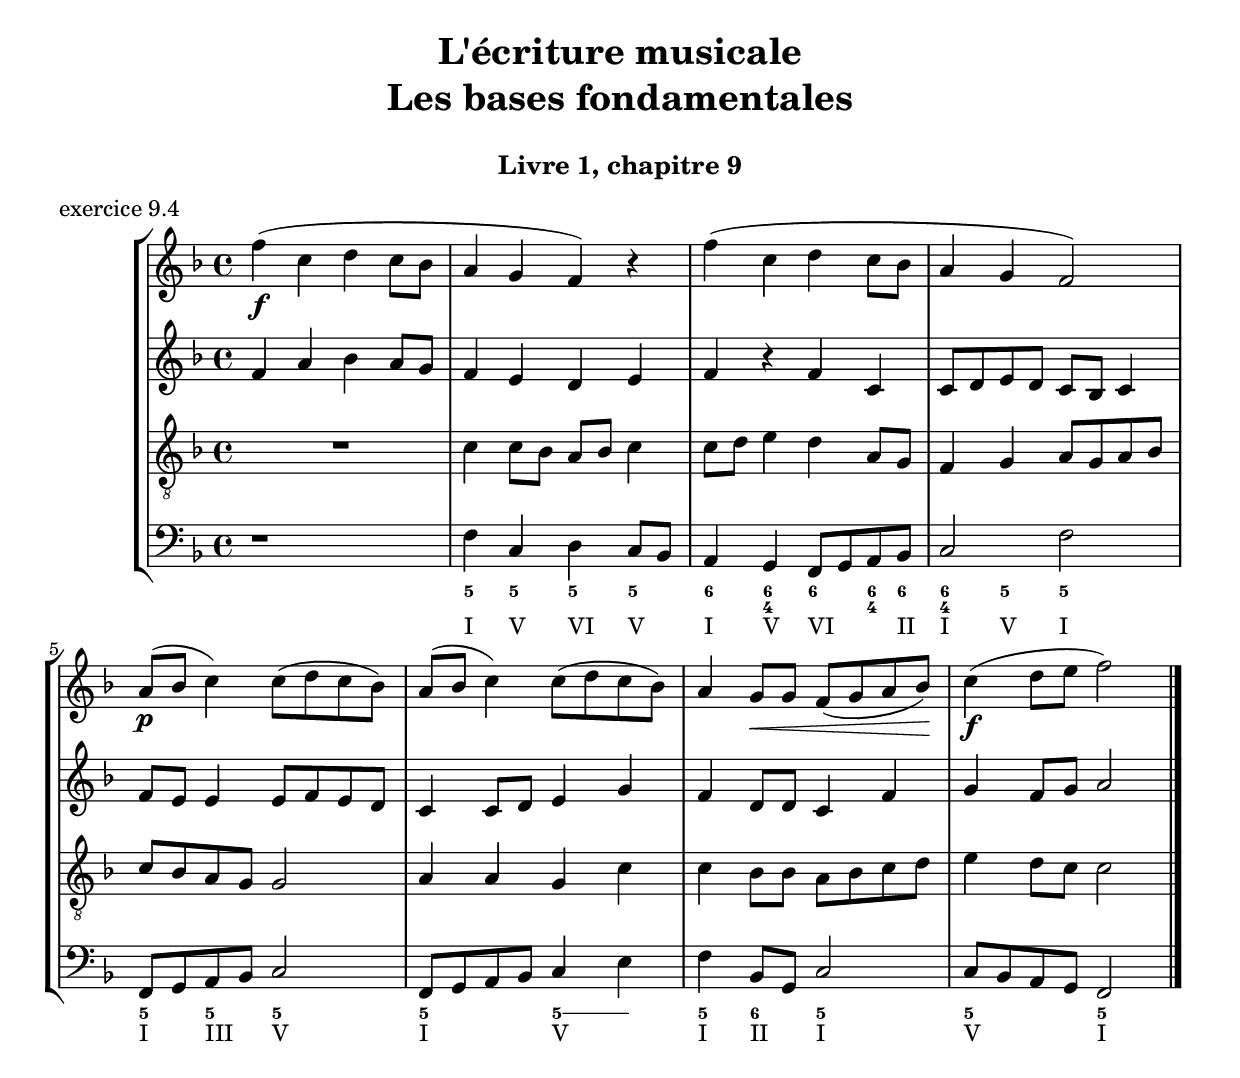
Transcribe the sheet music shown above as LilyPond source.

\version "2.18.2"
\language "english"

\header {
  title = \markup
     \center-column {
       \combine \null \vspace #1
       "L'écriture musicale"
       "Les bases fondamentales"
       " "
      }
  subtitle = "Livre 1, chapitre 9"
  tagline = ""
}
\paper {
  #(include-special-characters)
  print-all-headers = ##t
  max-systems-per-page = 10
  %min-systems-per-page = 4
  %systems-per-page=6
}
%{
global = { \time 4/4 \key g \major }
motif = {
  g4 b d4. c8 b a g d' fs,4
}
\score {
  \header {
    title = ##f
    subtitle = ##f
    piece = "exercice 9.1"
  }
  \new PianoStaff <<
    \new Staff <<
      \clef treble
      \global
      \new Voice = "soprane" {  \voiceOne
        \relative c'' {
          r1 r1 r2 \motif g4 b8 c d e d4
          \bar "|."
        }
      }
      \new Voice = "alto" { \voiceTwo
        \relative c'' {
          r2 \motif e4 d2 a'4 g8 fs d2 d2 g4 fs d
        }
      }
    >>
    \new Staff <<
      \clef bass
      \global
      \new Voice = "tenor" { \voiceOne
        \relative f {
          r1 r2 \motif g8 a g2 a4 b d b8 a a4
        }
      }
      \new Voice = "bass" { \voiceTwo
        \relative f, {
          r1 r1 r1 r2 \motif
        }
      }
    >>
  >>
}
global = { \time 3/4 \key c \major }
\score {
  \header {
    title = ##f
    subtitle = ##f
    piece = "exercice 9.2"
  }
  \new StaffGroup <<
    \new Staff <<
      \clef treble
      \global
      \relative c'' {
        r4 r4 r4 r2. c4 \tuplet 3/2 { e8 d e } g8. f16 e8. d16 d8. e16 d4
        r4 \tuplet 3/2 { e8 d e } \tuplet 3/2 { b8 c d } b4 c8. b16 a8. a16 \tuplet 3/2 { b8 c d } e4 \tuplet 3/2 { e8 f e } d8. d16 e4 d c2 r4
        \bar "|."
      }
    >>
    \new Staff <<
      \clef treble
      \global
      \relative c' {
        r4 r4 r4 c4 \tuplet 3/2 { e8 d e } g8. f16 e8. d16 \tuplet 3/2 { c8 d c } d4 \tuplet 3/2 { g8 a g } \tuplet 3/2 { a b a } b4
        \tuplet 3/2 { e,8 d e } \tuplet 3/2 { a,8b c } d8. d16 g8. f16 e4 f8. f16 g4 g8. a16 g4 a4 c8. c16 b8 a g2 r4
      }
    >>
    \new Staff <<
      \clef bass
      \global
      \relative f {
        c4 \tuplet 3/2 { e8 d e } g8. f16 e8. d16 c4 b c a b c \tuplet 3/2 { f8 e f } g4
        r2. \tuplet 3/2 { e8 d e } \tuplet 3/2 { a, b c } d8. d16 b4 c r4 f4 g g, c2 r4
      }
      \new FiguredBass{
        \figuremode {
          \bassFigureExtendersOn
          <0>4 <0> <0>8. <0>16 <6\!>4 <6>8. <6>16 <6\!>4 <5> <5\!> <6> <5> <6>8 <6> <5>4 \break
          r2. <5>8. <5>16 <5\!>8. <5>16 <5\!>4 <6> <5> r4 <6> <6\! 4\!> <5> <5\!>2 r4
        }
      }
      \new FiguredBass{
        \figuremode {
          <_>2. <_> <_> <_> <III>4 <VI>4 <II>4
        }
      }
    >>
  >>
}
global = { \time 4/4 \key c \major }
\score {
  \header {
    title = ##f
    subtitle = ##f
    piece = "exercice 9.3"
  }
  \new StaffGroup <<
    \new Staff <<
      \clef treble
      \global
      \relative c'' {
        c4 b c r4 e8 c a g g4 r4 g4 f g r4 c8 a b c c4 r4 \break
        c4 b c r4 e8 c a g g4 r4 g4 f g r4 c8 a b c c4 r4 \break
        c4 b c r4 e8 c a g g4 r4 g4 f g r4 c8 a b c c4 r4 \break
        \bar "|."
      }
    >>
    \new Staff <<
      \clef treble
      \global
      \relative c'' {
        g2. r4 e2 g4 r4 e4 d e a a g2 r4
        g2 e4 r4 c d2 r4 e f e r4 a d, e r4
        g2 g4 r4 a8 e f e16 d c4 e e2 d2 f4 d e r4
      }
    >>
    \new Staff <<
      \clef "treble_8"
      \global
      \relative c' {
        e4 d c r4 g c d r4 c a c r4 f d e r4
        e4 d c r4 a d b r4 b d c r4 e g g r4
        e2 e2~ e4 d c c b r4 b2 a4 g g r4
      }
    >>
    \new Staff <<
      \clef bass
      \global
      \relative f {
        c4 g' e r4 c a b r4 c d c r4 f g c, r4
        c4 g a r4 a8 g f4 g4 r4 e'4 d c b a g c r4
        r2 c4 b c4 r4 e8 c a g g4 r4 g' f8 g8 f4 g c, r4
      }
      \new FiguredBass{
        \figuremode {
          <5>4 <5> <6> <_> <5> <5> <6> <_> <5> <5> <5> <_> <5> <5> <5> <_>
          <5>4 <6> <5> <_> <5> <6> <5> <_> <5> <6> <5> <_> <5> <5> <5> <_>
          <_>4 <_> <5> <0> <6> <_> <6> <5> <6> <_> <5> <_> <5> <5> <5> <_>
        }
      }
      \new FiguredBass{
        \figuremode {
          <I>4 <V> <I> <_> <I> <VI> <V> <_> <I> <II> <I> <_><IV> <V> <I> <_>
          <I>4 <V> <VI> <_> <VI> <II> <V> <_> <III> <VII> <I> <_> <VI> <V> <I> <_>
          <_>2 <I>4 <_> <VI> <_> <I> <VI> <III> <_> <V> <_> <IV> <V> <I> <_>
        }
      }
    >>
  >>
}
%}
global = { \time 4/4 \key f \major }
\score {
  \header {
    title = ##f
    subtitle = ##f
    piece = "exercice 9.4"
  }
  \new StaffGroup <<
    \new Staff <<
      \clef treble
      \global
      \relative c'' {
        f4\f (c d c8 bf a4 g f) r4 f'4 (c d c8 bf a4 g f2) \break
        a8\p (bf c4) c8 (d c bf) a (bf c4) c8 (d c bf) a4 g8\< g f (g a bf)\! c4\f (d8 e f2)
        \bar "|."
      }
    >>
    \new Staff <<
      \clef treble
      \global
      \relative c' {
        f4 a bf a8 g f4 e d e f4 r4 f4 c c8 d e d c bf c4
        f8 e e4 e8 f e d c4 c8 d e4 g f4 d8 d c4 f4 g4 f8 g a2
      }
    >>
    \new Staff <<
      \clef "treble_8"
      \global
      \relative c' {
        R1 c4 c8 bf a8 bf c4 c8 d e4 d a8 g f4 g a8 g a bf
        c bf a g g2 a4 a g4 c4 c bf8 bf a8 bf c d e4 d8 c c2
      }
    >>
    \new Staff <<
      \clef bass
      \global
      \relative f {
        r1 f4 c d c8 bf a4 g f8 g a bf c2 f2
        f,8 g a bf c2 f,8 g a bf c4 e f4 bf,8 g c2 c8 bf a g f2
      }
      \new FiguredBass{
        \figuremode {
          \bassFigureExtendersOn
          s1 <5>4 <5\!> <5\!> <5\!> <6> <6\! 4> <6\!> <6\! 4>8 <6\!> <6\! 4>4 <5> <5\!>2
          <5\!>4 <5\!> <5\!>2 <5\!>2 <5\!>4 <5> <5\!> <6> <5\!>2 <5\!> <5\!>
        }
      }
      \new FiguredBass{
        \figuremode {
          s1 <I>4 <V> <VI> <V> <I> <V> <VI> <_>8 <II> <I>4 <V> <I>2
          <I>4 <III> <V>2 <I>2 <V>2 <I>4 <II>4 <I>2 <V>2 <I>
        }
      }
    >>
  >>
  \layout {}
  \midi {}
}
%{
global = { \time 2/4 \key c \major }
\score {
  \new StaffGroup <<
    \new Staff <<
      \clef treble
      \global
      \relative c'' {
        c8 (c32) a c b c8 (c32) a c f f16. g32 f16. e32 e8 r8 c8 (c32) a c b c8 (c32) a b c \break
        d16. e32 f16. d32 c16. b32 b16. a32 a8 r8\fermata r4 s2*2
        s2*4
        \bar "|."
      }
    >>
    \new Staff <<
      \clef bass
      \global
      \relative f, {
        s2*4 a8 r8\fermata a16 (b32 a gs16 a) d8 c16 (b) a8 a' (a8) gs a16 d, c b
        a e a8 \breathe a16 (b32 a gs16 a) d8 c16 (b) a8 a' (a8) gs a16 d,e e, a4 a32( b c \set stemRightBeamCount = #1 d \set stemLeftBeamCount = #1 e fs gs e)
      }
      \new FiguredBass{
        \figuremode {

          <_>2 <_>2 <_>2
          <_>2 <_>4 \bassFigureExtendersOn <0>8. <0>16 <6>8. <6>16 <5>8 <5> <6 4>8 <6\!>8 <5>16 <6> <6\!> <6+\!>
          <5> <_+> <5>8 <0>8. <0>16 <6>8. <6>16 <5>8 <5>8 <6 4> <6\!> <5>16 <6> <6\! 4> <_+\!> <5>4 <0>
        }
      }
      \new FiguredBass{
        \figuremode {

        }
      }
    >>
  >>
  \header {
    title = ##f
    subtitle = ##f
    piece = "exercice 9.5"
  }
  \layout {}
  \midi {}
}
global = { \time 6/8 \key a \major }
\score {
  \header {
    title = ##f
    subtitle = ##f
    piece = "exercice 9.6"
  }
  \new StaffGroup <<
    \new Staff <<
      \clef treble
      \global
      \relative c'' {
        a8\mf\<( b cs d cs b a\!\> gs a gs4 b8\! a2.~ a4.) e8( e' d cs\< b cs\! fs4\f) b,8 b( cs b a fs fs') \break
        e( gs cs,) cs( fs cs) b\>( fs' b,) b( cs b\!) a4. gs4\startTrillSpan( fs16 gs\stopTrillSpan) a8\mf( b cs d cs b a gs a\> gs4 a8\! a2.\p)
        \bar "|."
      }
    >>
    \new Staff <<
      \clef treble
      \global
      \relative c'' {
        s2.*6
        s2.*6
      }
    >>
    \new Staff <<
      \clef "treble_8"
      \global
      \relative c'' {
        s2.*6
        s2.*6
      }
    >>
    \new Staff <<
      \clef bass
      \global
      \relative f {
        s2.*6
        s2.*6
      }
      \new FiguredBass{
        \figuremode {

        }
      }
      \new FiguredBass{
        \figuremode {

        }
      }
    >>
  >>
}
global = { \time 2/2 \key a \minor}
\score {
  \header {
    title = ##f
    subtitle = ##f
    piece = "exercice 9.7"
  }
  \new PianoStaff <<
    \new Staff <<
      \set Staff.explicitKeySignatureVisibility = #end-of-line-invisible
      \set Staff.explicitClefVisibility = #end-of-line-invisible
      \override Staff.TimeSignature.break-visibility = #end-of-line-invisible
      \clef treble
      \global
      \new Voice = "soprane" {
        \relative c'' {
          \mark "La mineur"
          a1 f' d c e b d a b a \break
          r2 s2 s1*9
          \bar "|."
        }
      }
    >>
    \new Staff <<
      \set Staff.explicitKeySignatureVisibility = #end-of-line-invisible
      \set Staff.explicitClefVisibility = #end-of-line-invisible
      \override Staff.TimeSignature.break-visibility = #end-of-line-invisible
      \clef bass
      \global
      \new Voice = "bass" {
        \relative f, {
          r2 s2 s1*9
          a1 f' d c e b d a b a
        }
      }
    >>
  >>
}
\layout {
  \context {
    \Score
    \override RehearsalMark.self-alignment-X =
      #(lambda (grob)
         (let* ((break-dir (ly:item-break-dir grob)))
           (case break-dir
             ((-1) RIGHT)  ;; end-of-line   -> right aligned
             ((1) LEFT)    ;; begin-of-line -> left-aligned
             (else CENTER) ;; otherwise     -> center-aligned
             )))
    \omit BarNumber
  }
ragged-last = ##f
}
%}